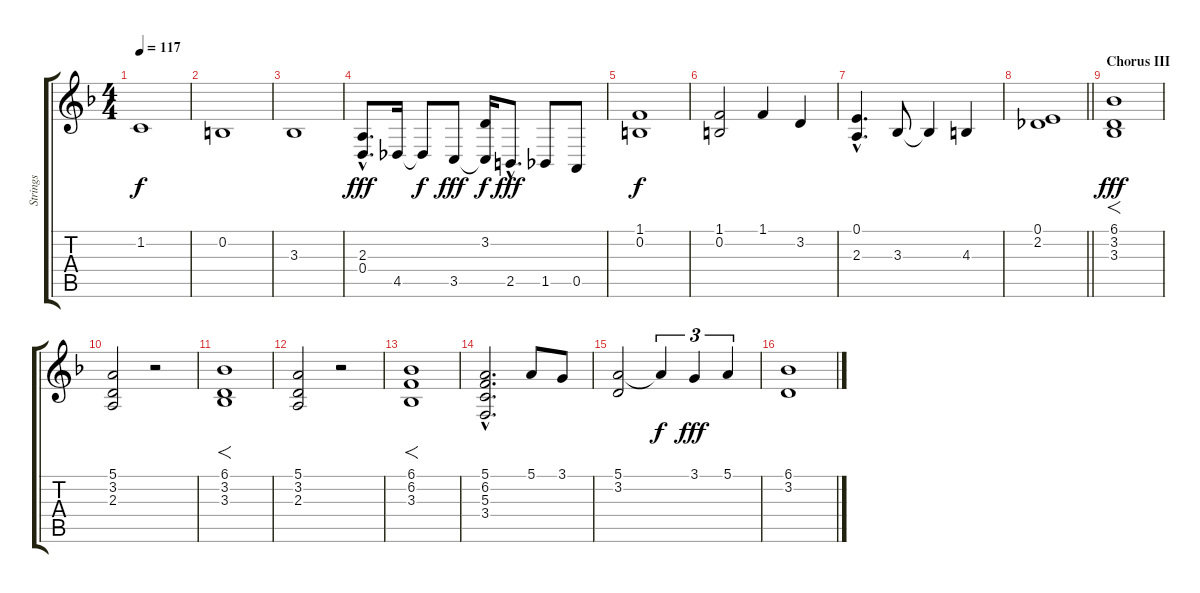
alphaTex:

\track ("Strings" "Strings") {instrument stringensemble1}
\staff {score tabs}
\tuning (E4 B3 G3 D3 A2 E2) {hide}
\ts (4 4)
\tempo 117
\clef g2
\ks f
1.2.1{dy f} |
0.2.1 |
3.3.1 |
(2.3 0.4{hac}).8{d dy fff} 4.5.16 4.5{t}.8{dy f} 3.5.8{dy fff} (3.2 3.5{t}).16{dy f} 2.5{hac}.8{d dy fff} 1.5.8 0.5.8 |
(1.1 0.2).1{dy f} |
(1.1 0.2).2 1.1.4 3.2.4 |
(0.1 2.3{hac}).4{d} 3.3.8 3.3{t}.4 4.3.4 |
\barLineRight lightlight
(0.1 2.2).1 |
\section ("" "Chorus III")
(6.1 3.2 3.3).1{f dy fff} |
(5.1 3.2 2.3).2 r.2 |
(6.1 3.2 3.3).1{f} |
(5.1 3.2 2.3).2 r.2 |
(6.1 6.2 3.3).1{f} |
(5.1{hac} 6.2 5.3 3.4).2{d} 5.1.8 3.1.8 |
(5.1 3.2).2 5.1{t}.4{tu (3 2) dy f} 3.1.4{tu (3 2) dy fff} 5.1.4{tu (3 2)} |
(6.1 3.2).1
